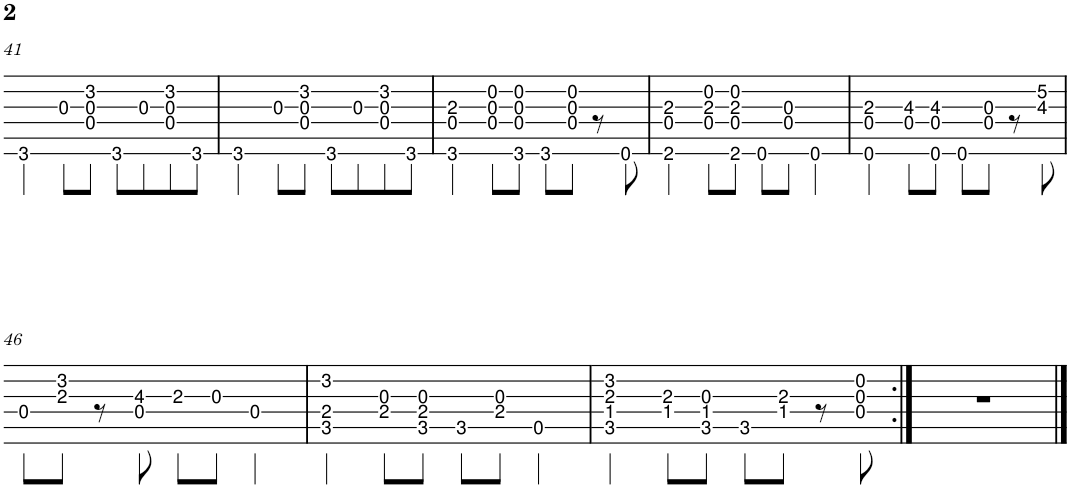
**kern
*part1
*staff1
*I"Gitarre
*I'Git.
!!LO:PB:g=z
*
*k[]
*M4/4
=41
4GG\
8G\L
8D\ 8G\ 8d\J
8GG\L
8G\
8D\ 8G\ 8d\
8GG\J
=42
4GG\
8G\L
8D\ 8G\ 8d\J
8GG\L
8G\
8D\ 8G\ 8d\
8GG\J
=43
4GG\ 4D\ 4A\
8D\ 8G\ 8B\L
8GG\ 8D\ 8G\ 8B\J
8GG\L
8D\ 8G\ 8B\J
8r
8EE\
=44
4FF#\ 4D\ 4A\
8D\ 8A\ 8B\L
8FF#\ 8D\ 8A\ 8B\J
8EE\L
8D\ 8G\J
4EE\
=45
4EE\ 4D\ 4A\
8D\ 8B\L
8EE\ 8D\ 8B\J
8EE\L
8D\ 8G\J
8r
8B\ 8e\
!!LO:LB:g=z
=46
8D\L
8A\ 8d\J
8r
8D\ 8B\
8A\L
8G\J
4D\
=47
4C\ 4E\ 4d\
8E\ 8G\L
8C\ 8E\ 8G\J
8C\L
8E\ 8G\J
4AA\
=48
4C\ 4E-\ 4A\ 4d\
8E-\ 8A\L
8C\ 8E-\ 8G\J
8C\L
8E-\ 8A\J
8r
8D\ 8G\ 8B\
=49:|!
1r
==
*-
